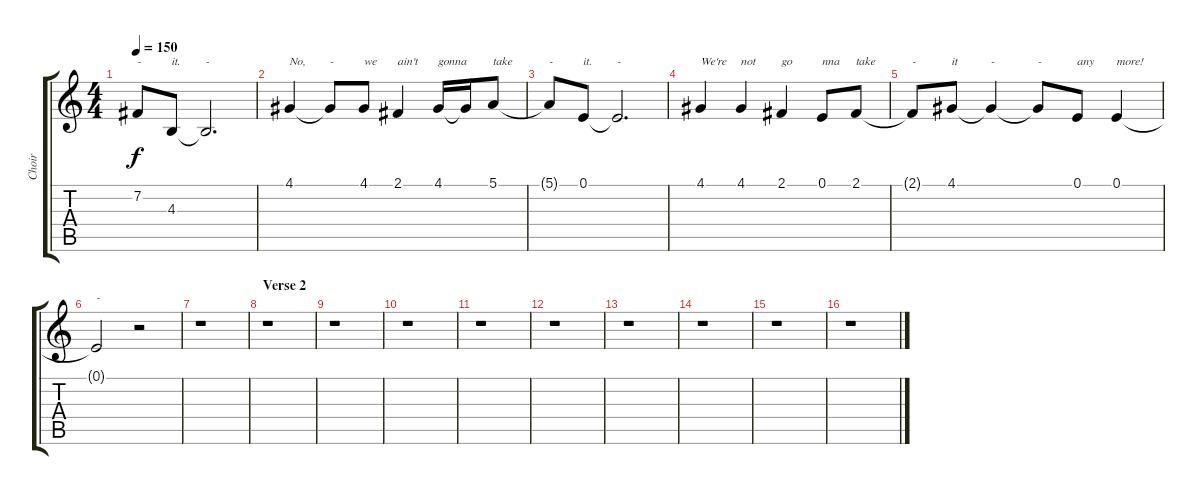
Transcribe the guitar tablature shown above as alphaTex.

\track ("Choir" "Choir") {instrument brasssection}
\staff {score tabs}
\tuning (E4 B3 G3 D3 A2 E2) {hide}
\ts (4 4)
\tempo 150
\clef g2
\ks c
7.2{t}.8{txt "-" dy f} 4.3.8{txt "it."} 4.3{t}.2{d txt "-"} |
4.1.4{txt "No,"} 4.1{t}.8{txt "-"} 4.1.8{txt "we"} 2.1.4{txt "ain't"} 4.1.16{txt "gonna"} 4.1{t}.16 5.1.8{txt "take"} |
5.1{t}.8{txt "-"} 0.1.8{txt "it."} 0.1{t}.2{d txt "-"} |
4.1.4{txt "We're"} 4.1.4{txt "not"} 2.1.4{txt "go"} 0.1.8{txt "nna"} 2.1.8{txt "take"} |
2.1{t}.8{txt "-"} 4.1.8{txt "it"} 4.1{t}.4{txt "-"} 4.1{t}.8{txt "-"} 0.1.8{txt "any"} 0.1.4{txt "more!"} |
0.1{t}.2{txt "-"} r.2 |
r.1 |
\section ("" "Verse 2")
r.1 |
r.1 |
r.1 |
r.1 |
r.1 |
r.1 |
r.1 |
r.1 |
r.1
